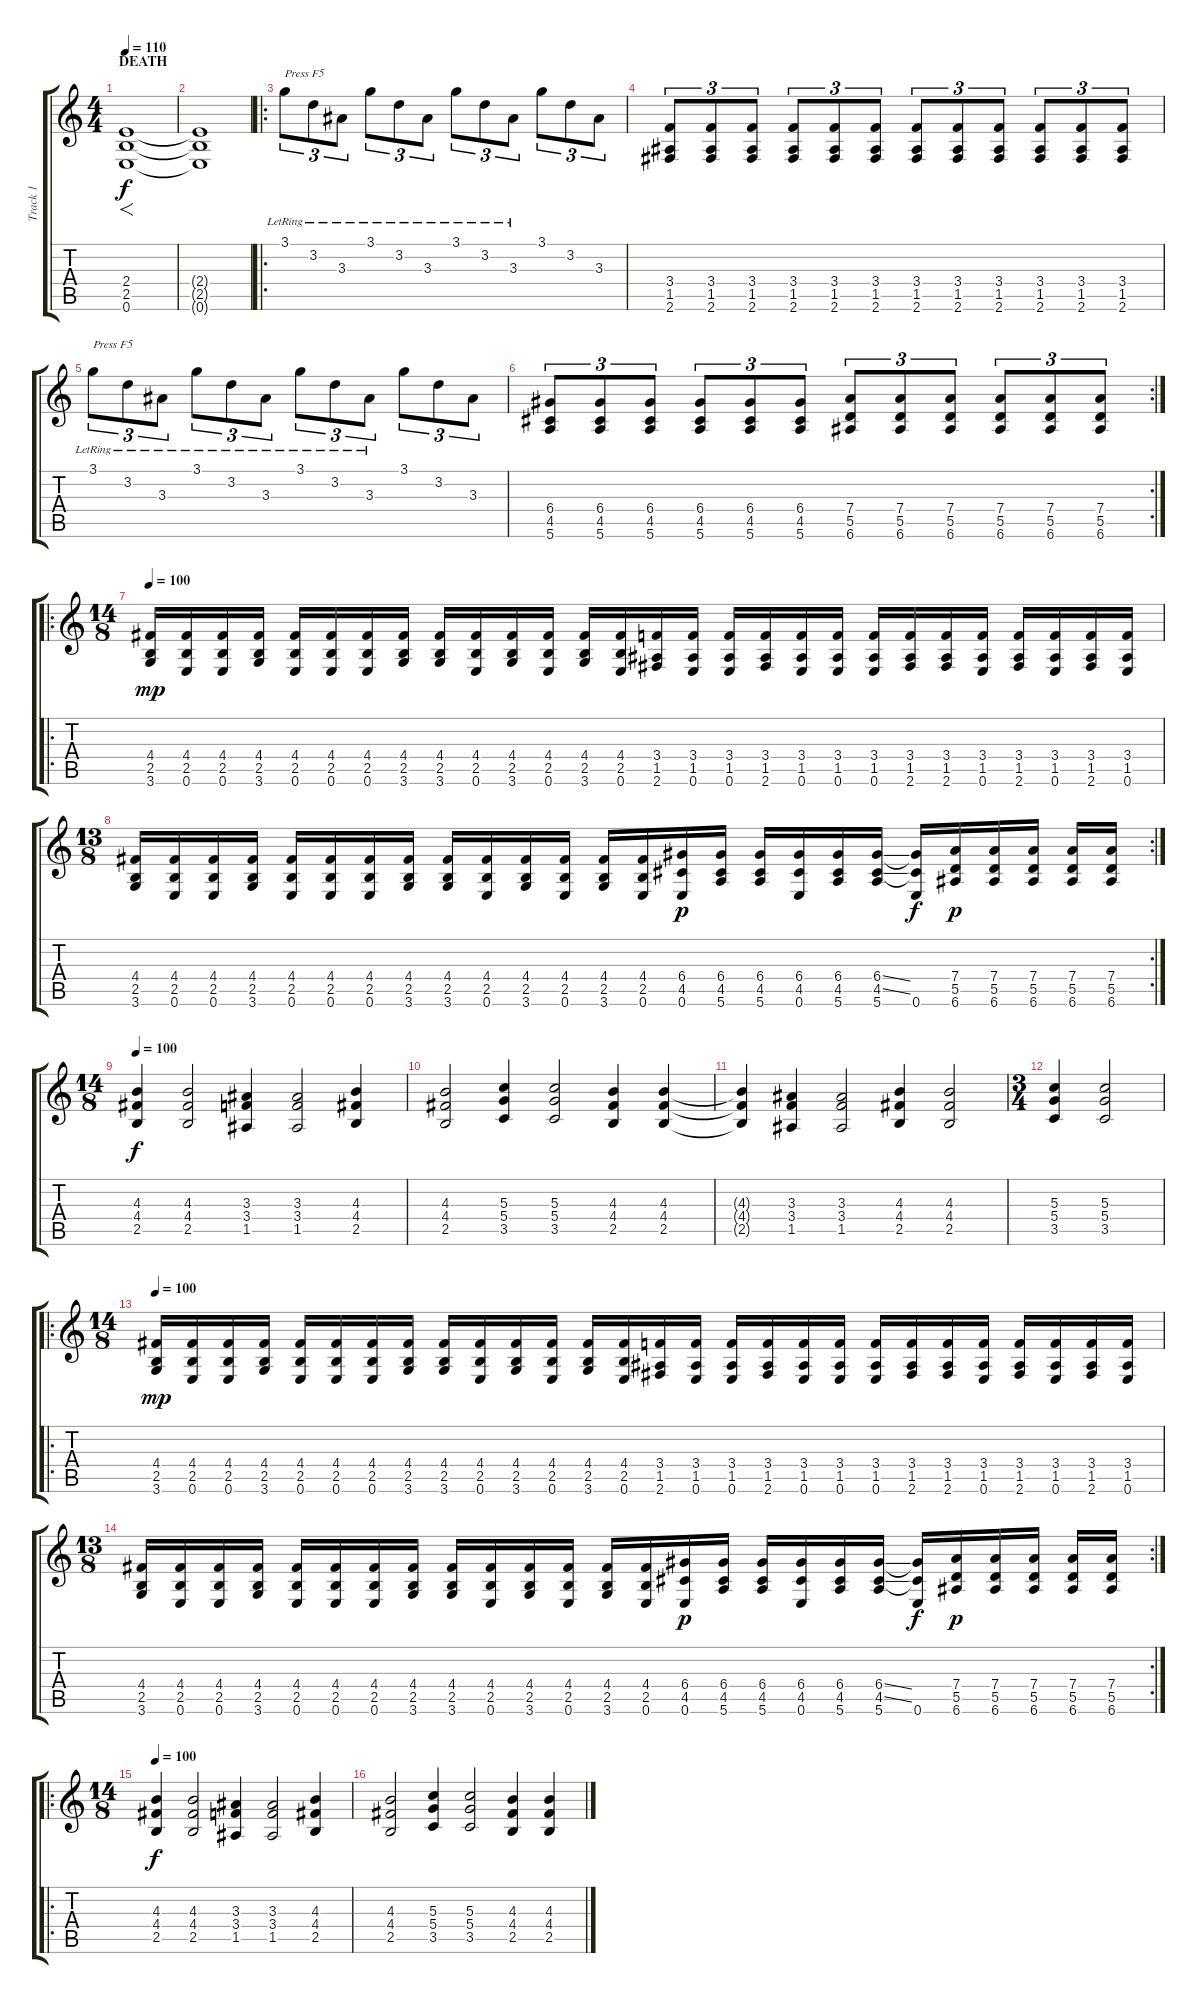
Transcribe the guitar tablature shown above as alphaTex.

\track ("Track 1" "Track 1") {instrument distortionguitar}
\staff {score tabs}
\tuning (E4 B3 G3 D3 A2 E2) {hide}
\ts (4 4)
\section ("" "DEATH")
\tempo 110
\clef g2
\ks c
(2.4 2.5 0.6).1{f dy f} |
(2.4{t} 2.5{t} 0.6{t}).1 |
\ro
3.1{lr}.8{tu (3 2) txt "Press F5" volume 10} 3.2{lr}.8{tu (3 2)} 3.3{lr}.8{tu (3 2)} 3.1{lr}.8{tu (3 2)} 3.2{lr}.8{tu (3 2)} 3.3{lr}.8{tu (3 2)} 3.1{lr}.8{tu (3 2)} 3.2{lr}.8{tu (3 2)} 3.3{lr}.8{tu (3 2)} 3.1.8{tu (3 2)} 3.2.8{tu (3 2)} 3.3.8{tu (3 2)} |
(3.4 1.5 2.6).8{tu (3 2)} (3.4 1.5 2.6).8{tu (3 2)} (3.4 1.5 2.6).8{tu (3 2)} (3.4 1.5 2.6).8{tu (3 2)} (3.4 1.5 2.6).8{tu (3 2)} (3.4 1.5 2.6).8{tu (3 2)} (3.4 1.5 2.6).8{tu (3 2)} (3.4 1.5 2.6).8{tu (3 2)} (3.4 1.5 2.6).8{tu (3 2)} (3.4 1.5 2.6).8{tu (3 2)} (3.4 1.5 2.6).8{tu (3 2)} (3.4 1.5 2.6).8{tu (3 2)} |
3.1{lr}.8{tu (3 2) txt "Press F5" volume 10} 3.2{lr}.8{tu (3 2)} 3.3{lr}.8{tu (3 2)} 3.1{lr}.8{tu (3 2)} 3.2{lr}.8{tu (3 2)} 3.3{lr}.8{tu (3 2)} 3.1{lr}.8{tu (3 2)} 3.2{lr}.8{tu (3 2)} 3.3{lr}.8{tu (3 2)} 3.1.8{tu (3 2)} 3.2.8{tu (3 2)} 3.3.8{tu (3 2)} |
\rc 2
(6.4 4.5 5.6).8{tu (3 2)} (6.4 4.5 5.6).8{tu (3 2)} (6.4 4.5 5.6).8{tu (3 2)} (6.4 4.5 5.6).8{tu (3 2)} (6.4 4.5 5.6).8{tu (3 2)} (6.4 4.5 5.6).8{tu (3 2)} (7.4 5.5 6.6).8{tu (3 2)} (7.4 5.5 6.6).8{tu (3 2)} (7.4 5.5 6.6).8{tu (3 2)} (7.4 5.5 6.6).8{tu (3 2)} (7.4 5.5 6.6).8{tu (3 2)} (7.4 5.5 6.6).8{tu (3 2)} |
\ro
\ts (14 8)
\tempo 100
(4.4 2.5 3.6).16{dy mp} (4.4 2.5 0.6).16 (4.4 2.5 0.6).16 (4.4 2.5 3.6).16 (4.4 2.5 0.6).16 (4.4 2.5 0.6).16 (4.4 2.5 0.6).16 (4.4 2.5 3.6).16 (4.4 2.5 3.6).16 (4.4 2.5 0.6).16 (4.4 2.5 3.6).16 (4.4 2.5 0.6).16 (4.4 2.5 3.6).16 (4.4 2.5 0.6).16 (3.4 1.5 2.6).16 (3.4 1.5 0.6).16 (3.4 1.5 0.6).16 (3.4 1.5 2.6).16 (3.4 1.5 0.6).16 (3.4 1.5 0.6).16 (3.4 1.5 0.6).16 (3.4 1.5 2.6).16 (3.4 1.5 2.6).16 (3.4 1.5 0.6).16 (3.4 1.5 2.6).16 (3.4 1.5 0.6).16 (3.4 1.5 2.6).16 (3.4 1.5 0.6).16 |
\rc 2
\ts (13 8)
(4.4 2.5 3.6).16 (4.4 2.5 0.6).16 (4.4 2.5 0.6).16 (4.4 2.5 3.6).16 (4.4 2.5 0.6).16 (4.4 2.5 0.6).16 (4.4 2.5 0.6).16 (4.4 2.5 3.6).16 (4.4 2.5 3.6).16 (4.4 2.5 0.6).16 (4.4 2.5 3.6).16 (4.4 2.5 0.6).16 (4.4 2.5 3.6).16 (4.4 2.5 0.6).16 (6.4 4.5 0.6).16{dy p} (6.4 4.5 5.6).16 (6.4 4.5 5.6).16 (6.4 4.5 0.6).16 (6.4 4.5 5.6).16 (6.4{ss} 4.5{ss} 5.6).16 (6.4{t} 4.5{t} 0.6).16{dy f} (7.4 5.5 6.6).16{dy p} (7.4 5.5 6.6).16 (7.4 5.5 6.6).16 (7.4 5.5 6.6).16 (7.4 5.5 6.6).16 |
\ts (14 8)
\tempo 100
(4.3 4.4 2.5).4{dy f} (4.3 4.4 2.5).2 (3.3 3.4 1.5).4 (3.3 3.4 1.5).2 (4.3 4.4 2.5).4 |
(4.3 4.4 2.5).2 (5.3 5.4 3.5).4 (5.3 5.4 3.5).2 (4.3 4.4 2.5).4 (4.3 4.4 2.5).4 |
(4.3{t} 4.4{t} 2.5{t}).4 (3.3 3.4 1.5).4 (3.3 3.4 1.5).2 (4.3 4.4 2.5).4 (4.3 4.4 2.5).2 |
\ts (3 4)
(5.3 5.4 3.5).4 (5.3 5.4 3.5).2 |
\ro
\ts (14 8)
\tempo 100
(4.4 2.5 3.6).16{dy mp} (4.4 2.5 0.6).16 (4.4 2.5 0.6).16 (4.4 2.5 3.6).16 (4.4 2.5 0.6).16 (4.4 2.5 0.6).16 (4.4 2.5 0.6).16 (4.4 2.5 3.6).16 (4.4 2.5 3.6).16 (4.4 2.5 0.6).16 (4.4 2.5 3.6).16 (4.4 2.5 0.6).16 (4.4 2.5 3.6).16 (4.4 2.5 0.6).16 (3.4 1.5 2.6).16 (3.4 1.5 0.6).16 (3.4 1.5 0.6).16 (3.4 1.5 2.6).16 (3.4 1.5 0.6).16 (3.4 1.5 0.6).16 (3.4 1.5 0.6).16 (3.4 1.5 2.6).16 (3.4 1.5 2.6).16 (3.4 1.5 0.6).16 (3.4 1.5 2.6).16 (3.4 1.5 0.6).16 (3.4 1.5 2.6).16 (3.4 1.5 0.6).16 |
\rc 2
\ts (13 8)
(4.4 2.5 3.6).16 (4.4 2.5 0.6).16 (4.4 2.5 0.6).16 (4.4 2.5 3.6).16 (4.4 2.5 0.6).16 (4.4 2.5 0.6).16 (4.4 2.5 0.6).16 (4.4 2.5 3.6).16 (4.4 2.5 3.6).16 (4.4 2.5 0.6).16 (4.4 2.5 3.6).16 (4.4 2.5 0.6).16 (4.4 2.5 3.6).16 (4.4 2.5 0.6).16 (6.4 4.5 0.6).16{dy p} (6.4 4.5 5.6).16 (6.4 4.5 5.6).16 (6.4 4.5 0.6).16 (6.4 4.5 5.6).16 (6.4{ss} 4.5{ss} 5.6).16 (6.4{t} 4.5{t} 0.6).16{dy f} (7.4 5.5 6.6).16{dy p} (7.4 5.5 6.6).16 (7.4 5.5 6.6).16 (7.4 5.5 6.6).16 (7.4 5.5 6.6).16 |
\ro
\ts (14 8)
\tempo 100
(4.3 4.4 2.5).4{dy f} (4.3 4.4 2.5).2 (3.3 3.4 1.5).4 (3.3 3.4 1.5).2 (4.3 4.4 2.5).4 |
(4.3 4.4 2.5).2 (5.3 5.4 3.5).4 (5.3 5.4 3.5).2 (4.3 4.4 2.5).4 (4.3 4.4 2.5).4
